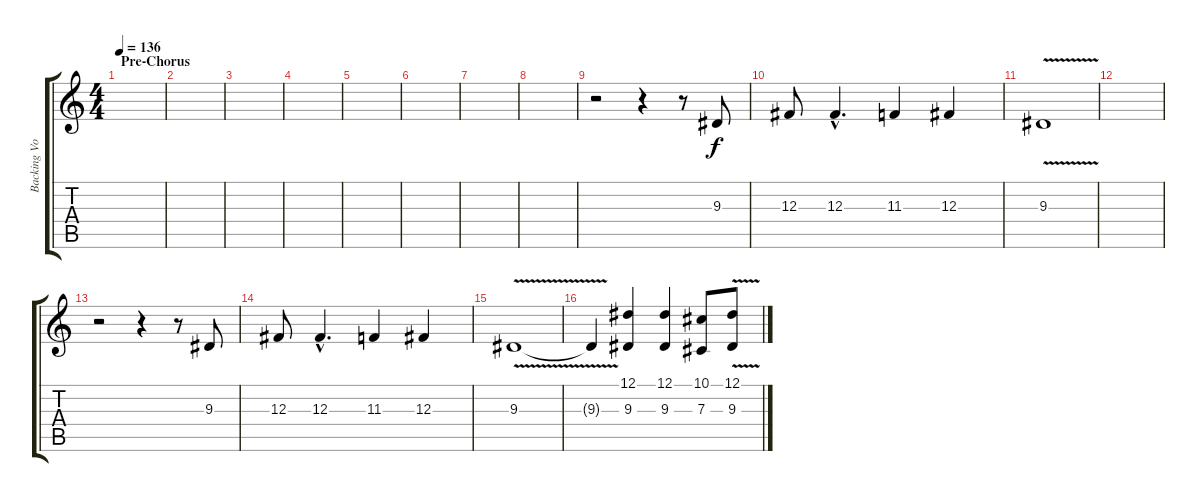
\track ("Backing Vocals" "Backing Vo") {instrument lead2sawtooth}
\staff {score tabs}
\tuning (Eb4 Bb3 Gb3 Db3 Ab2 Eb2) {hide}
\ts (4 4)
\section ("" "Pre-Chorus")
\tempo 136
\clef g2
\ks c
|
|
|
|
|
|
|
|
r.2 r.4 r.8 9.3.8 |
12.3.8 12.3{hac}.4{d} 11.3.4 12.3.4 |
9.3{v}.1 |
|
r.2 r.4 r.8 9.3.8 |
12.3.8 12.3{hac}.4{d} 11.3.4 12.3.4 |
9.3{v}.1 |
9.3{t}.4 (12.1 9.3).4 (12.1 9.3).4 (10.1 7.3).8 (12.1 9.3{v}).8
